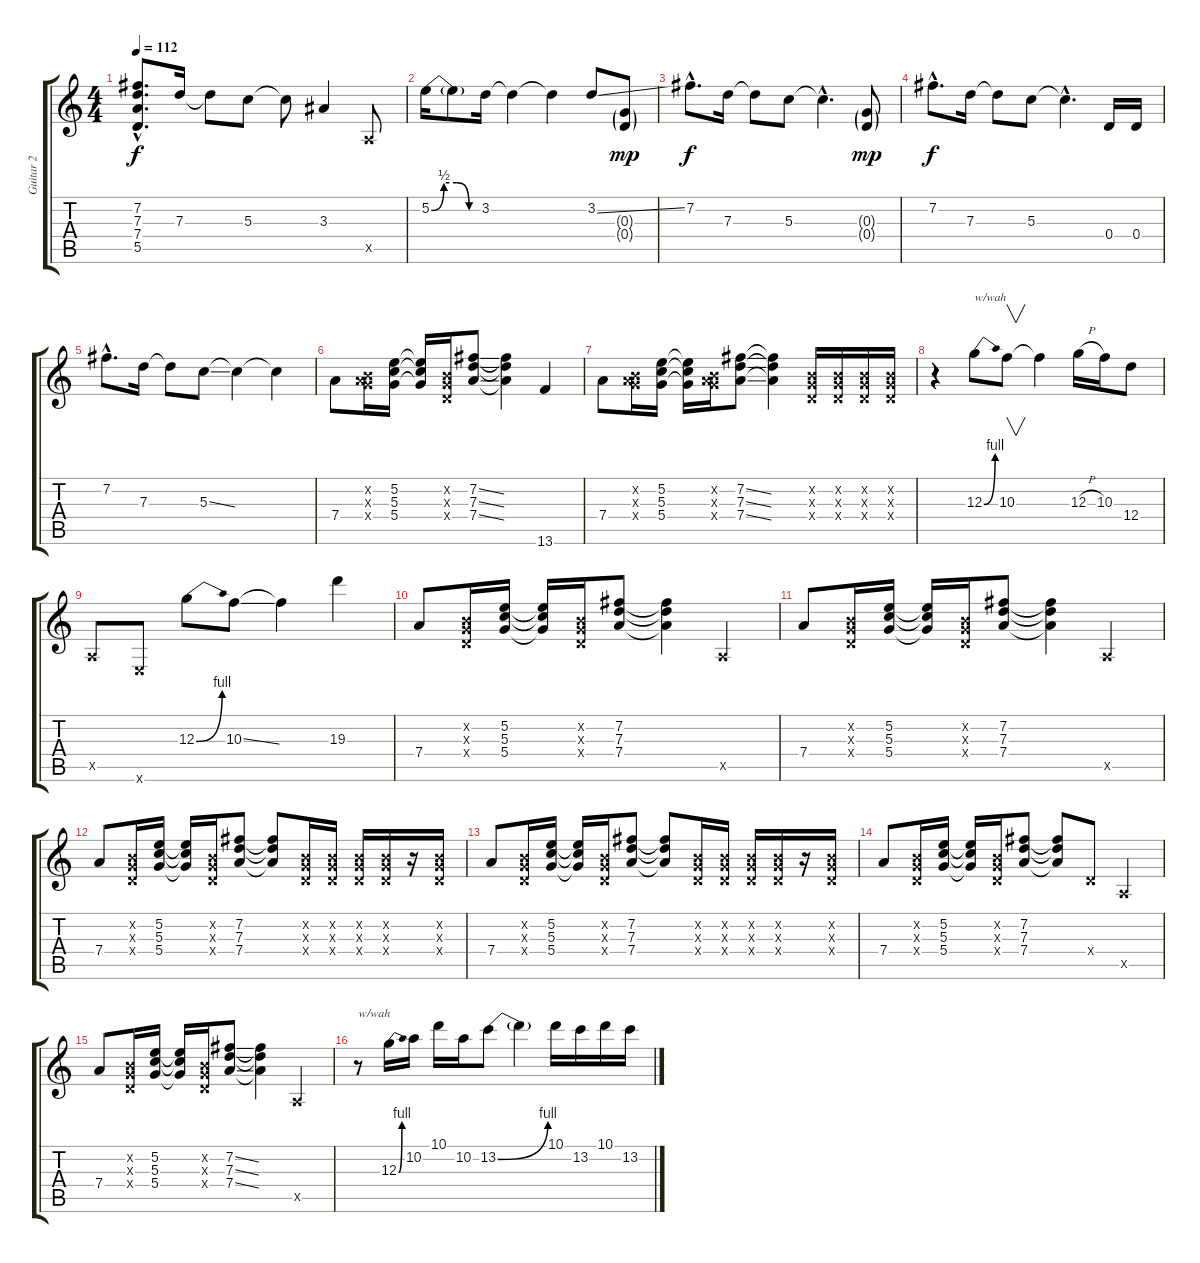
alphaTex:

\track ("Guitar 2" "Guitar 2") {instrument distortionguitar}
\staff {score tabs}
\tuning (E4 B3 G3 D3 A2 E2) {hide}
\ts (4 4)
\tempo 112
\clef g2
\ks c
(7.2{hac} 7.3{hac} 7.4{hac} 5.5{hac}).8{d dy f} 7.3.16 7.3{t}.8 5.3.8 5.3{t}.8 3.3.4 0.5{x}.8 |
5.2{be (custom 0 0 15 2 30 2 45 0 60 0)}.16 5.2{t}.8 3.2.16 3.2{t}.4 3.2{t}.4 3.2{ss}.8 (0.3{g} 0.4{g}).8{dy mp} |
7.2{hac}.8{d dy f} 7.3.16 7.3{t}.8 5.3.8 5.3{hac t}.4{d} (0.3{g} 0.4{g}).8{dy mp} |
7.2{hac}.8{d dy f} 7.3.16 7.3{t}.8 5.3.8 5.3{hac t}.4{d} 0.4.16 0.4.16 |
7.2{hac}.8{d} 7.3.16 7.3{t}.8 5.3{ss}.8 5.3{t}.4 5.3{t}.4 |
7.4.8 (0.2{x} 0.3{x} 7.4{x}).16 (5.2 5.3 5.4).16 (5.2{t} 5.3{t} 5.4{t}).16 (0.2{x} 0.3{x} 0.4{x}).16 (7.2{ss} 7.3{ss} 7.4{ss}).8 (7.2{t} 7.3{t} 7.4{t}).4 13.6.4 |
7.4.8 (0.2{x} 0.3{x} 7.4{x}).16 (5.2 5.3 5.4).16 (5.2{t} 5.3{t} 5.4{t}).16 (0.2{x} 0.3{x} 7.4{x}).16 (7.2{ss} 7.3{ss} 7.4{ss}).8 (7.2{t} 7.3{t} 7.4{t}).4 (0.2{x} 0.3{x} 0.4{x}).16 (0.2{x} 0.3{x} 0.4{x}).16 (0.2{x} 0.3{x} 0.4{x}).16 (0.2{x} 0.3{x} 0.4{x}).16 |
r.4 12.3{be (bend 0 0 60 4)}.8{txt "w/wah"} 10.3.8{v} 10.3{t}.4 12.3{h}.16 10.3.16 12.4.8 |
0.5{x}.8 0.6{x}.8 12.3{be (bend 0 0 60 4)}.8 10.3{ss}.8 10.3{t}.4 19.3.4 |
7.4.8 (0.2{x} 0.3{x} 0.4{x}).16 (5.2 5.3 5.4).16 (5.2{t} 5.3{t} 5.4{t}).16 (0.2{x} 0.3{x} 0.4{x}).16 (7.2 7.3 7.4).8 (7.2{t} 7.3{t} 7.4{t}).4 0.5{x}.4 |
7.4.8 (0.2{x} 0.3{x} 0.4{x}).16 (5.2 5.3 5.4).16 (5.2{t} 5.3{t} 5.4{t}).16 (0.2{x} 0.3{x} 0.4{x}).16 (7.2 7.3 7.4).8 (7.2{t} 7.3{t} 7.4{t}).4 0.5{x}.4 |
7.4.8 (0.2{x} 0.3{x} 0.4{x}).16 (5.2 5.3 5.4).16 (5.2{t} 5.3{t} 5.4{t}).16 (0.2{x} 0.3{x} 0.4{x}).16 (7.2 7.3 7.4).8 (7.2{t} 7.3{t} 7.4{t}).8 (0.2{x} 0.3{x} 0.4{x}).16 (0.2{x} 0.3{x} 0.4{x}).16 (0.2{x} 0.3{x} 0.4{x}).16 (0.2{x} 0.3{x} 0.4{x}).16 r.16 (0.2{x} 0.3{x} 0.4{x}).16 |
7.4.8 (0.2{x} 0.3{x} 0.4{x}).16 (5.2 5.3 5.4).16 (5.2{t} 5.3{t} 5.4{t}).16 (0.2{x} 0.3{x} 0.4{x}).16 (7.2 7.3 7.4).8 (7.2{t} 7.3{t} 7.4{t}).8 (0.2{x} 0.3{x} 0.4{x}).16 (0.2{x} 0.3{x} 0.4{x}).16 (0.2{x} 0.3{x} 0.4{x}).16 (0.2{x} 0.3{x} 0.4{x}).16 r.16 (0.2{x} 0.3{x} 0.4{x}).16 |
7.4.8 (0.2{x} 0.3{x} 0.4{x}).16 (5.2 5.3 5.4).16 (5.2{t} 5.3{t} 5.4{t}).16 (0.2{x} 0.3{x} 0.4{x}).16 (7.2 7.3 7.4).8 (7.2{t} 7.3{t} 7.4{t}).8 0.4{x}.8 0.5{x}.4 |
7.4.8 (0.2{x} 0.3{x} 0.4{x}).16 (5.2 5.3 5.4).16 (5.2{t} 5.3{t} 5.4{t}).16 (0.2{x} 0.3{x} 0.4{x}).16 (7.2{ss} 7.3{ss} 7.4{ss}).8 (7.2{t} 7.3{t} 7.4{t}).4 0.5{x}.4 |
r.8{txt "w/wah"} 12.3{be (bend 0 0 60 4)}.16 10.2.16 10.1.16 10.2.16 13.2{be (bend 0 0 60 4)}.8 13.2{t}.4 10.1.16 13.2.16 10.1.16 13.2.16
